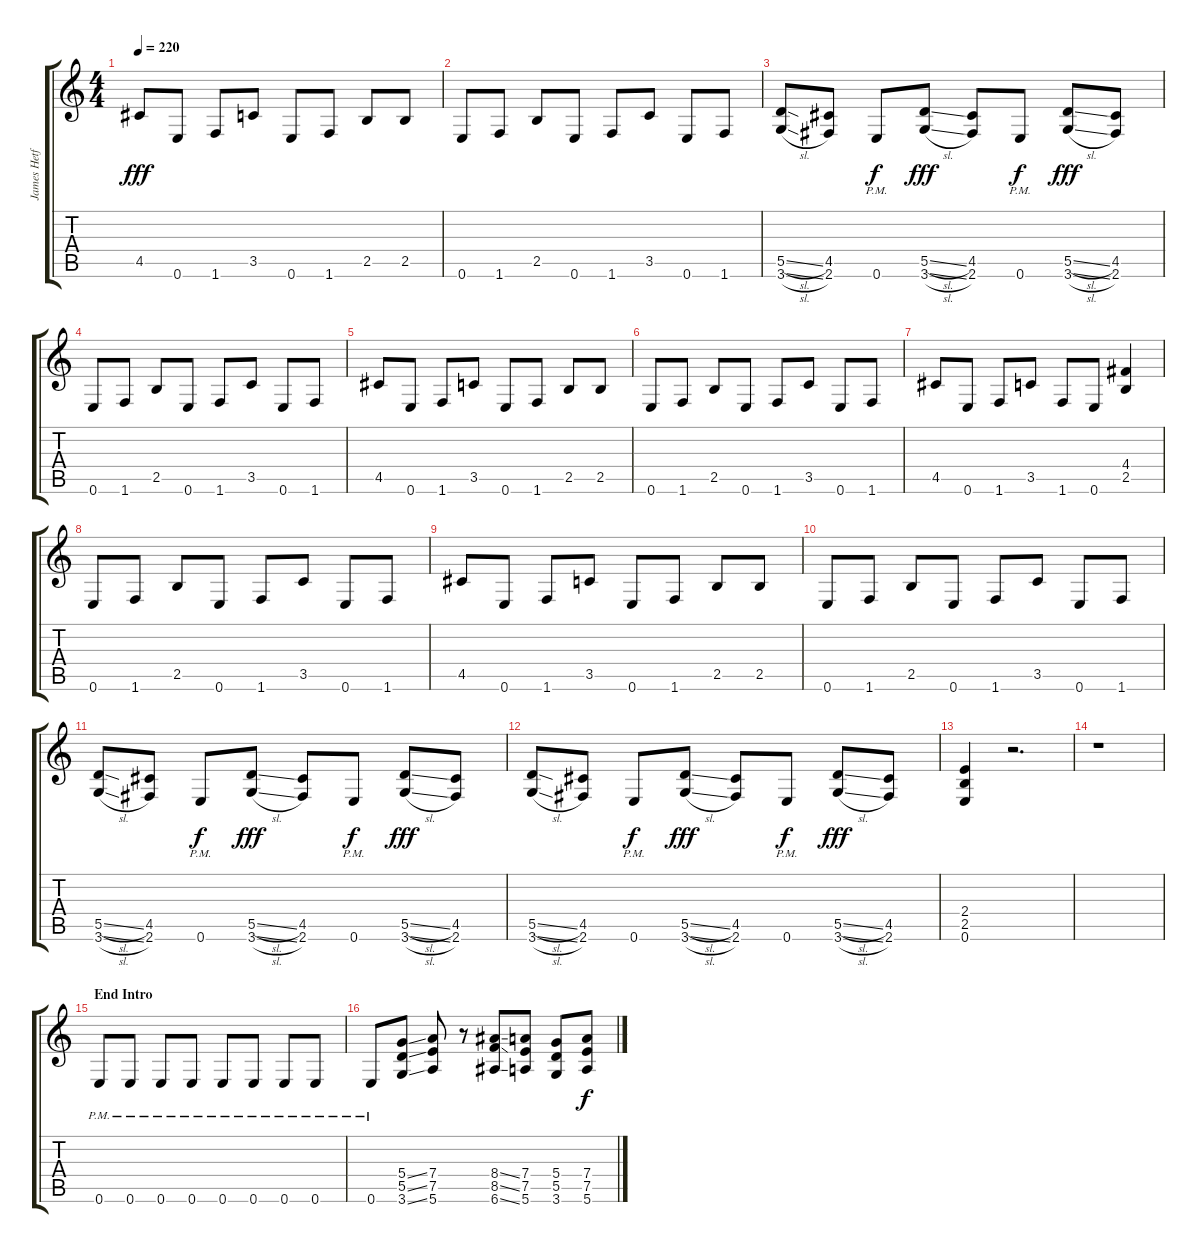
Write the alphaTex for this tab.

\track ("James Hetfield" "James Hetf") {instrument distortionguitar}
\staff {score tabs}
\tuning (E4 B3 G3 D3 A2 E2) {hide}
\ts (4 4)
\tempo 220
\clef g2
\ks c
4.5.8{dy fff} 0.6.8 1.6.8 3.5.8 0.6.8 1.6.8 2.5.8 2.5.8 |
0.6.8 1.6.8 2.5.8 0.6.8 1.6.8 3.5.8 0.6.8 1.6.8 |
(5.5{sl} 3.6{sl}).8 (4.5 2.6).8 0.6{pm}.8{dy f} (5.5{sl} 3.6{sl}).8{dy fff} (4.5 2.6).8 0.6{pm}.8{dy f} (5.5{sl} 3.6{sl}).8{dy fff} (4.5 2.6).8 |
0.6.8 1.6.8 2.5.8 0.6.8 1.6.8 3.5.8 0.6.8 1.6.8 |
4.5.8 0.6.8 1.6.8 3.5.8 0.6.8 1.6.8 2.5.8 2.5.8 |
0.6.8 1.6.8 2.5.8 0.6.8 1.6.8 3.5.8 0.6.8 1.6.8 |
4.5.8 0.6.8 1.6.8 3.5.8 1.6.8 0.6.8 (4.4 2.5).4 |
0.6.8 1.6.8 2.5.8 0.6.8 1.6.8 3.5.8 0.6.8 1.6.8 |
4.5.8 0.6.8 1.6.8 3.5.8 0.6.8 1.6.8 2.5.8 2.5.8 |
0.6.8 1.6.8 2.5.8 0.6.8 1.6.8 3.5.8 0.6.8 1.6.8 |
(5.5{sl} 3.6{sl}).8 (4.5 2.6).8 0.6{pm}.8{dy f} (5.5{sl} 3.6{sl}).8{dy fff} (4.5 2.6).8 0.6{pm}.8{dy f} (5.5{sl} 3.6{sl}).8{dy fff} (4.5 2.6).8 |
(5.5{sl} 3.6{sl}).8 (4.5 2.6).8 0.6{pm}.8{dy f} (5.5{sl} 3.6{sl}).8{dy fff} (4.5 2.6).8 0.6{pm}.8{dy f} (5.5{sl} 3.6{sl}).8{dy fff} (4.5 2.6).8 |
(2.4 2.5 0.6).4 r.2{d} |
r.1 |
\section ("" "End Intro")
0.6{pm}.8 0.6{pm}.8 0.6{pm}.8 0.6{pm}.8 0.6{pm}.8 0.6{pm}.8 0.6{pm}.8 0.6{pm}.8 |
0.6{pm}.8 (5.4{ss} 5.5{ss} 3.6{ss}).8 (7.4 7.5 5.6).8 r.8 (8.4{ss} 8.5{ss} 6.6{ss}).8 (7.4 7.5 5.6).8 (5.4 5.5 3.6).8 (7.4 7.5 5.6).8{dy f}
